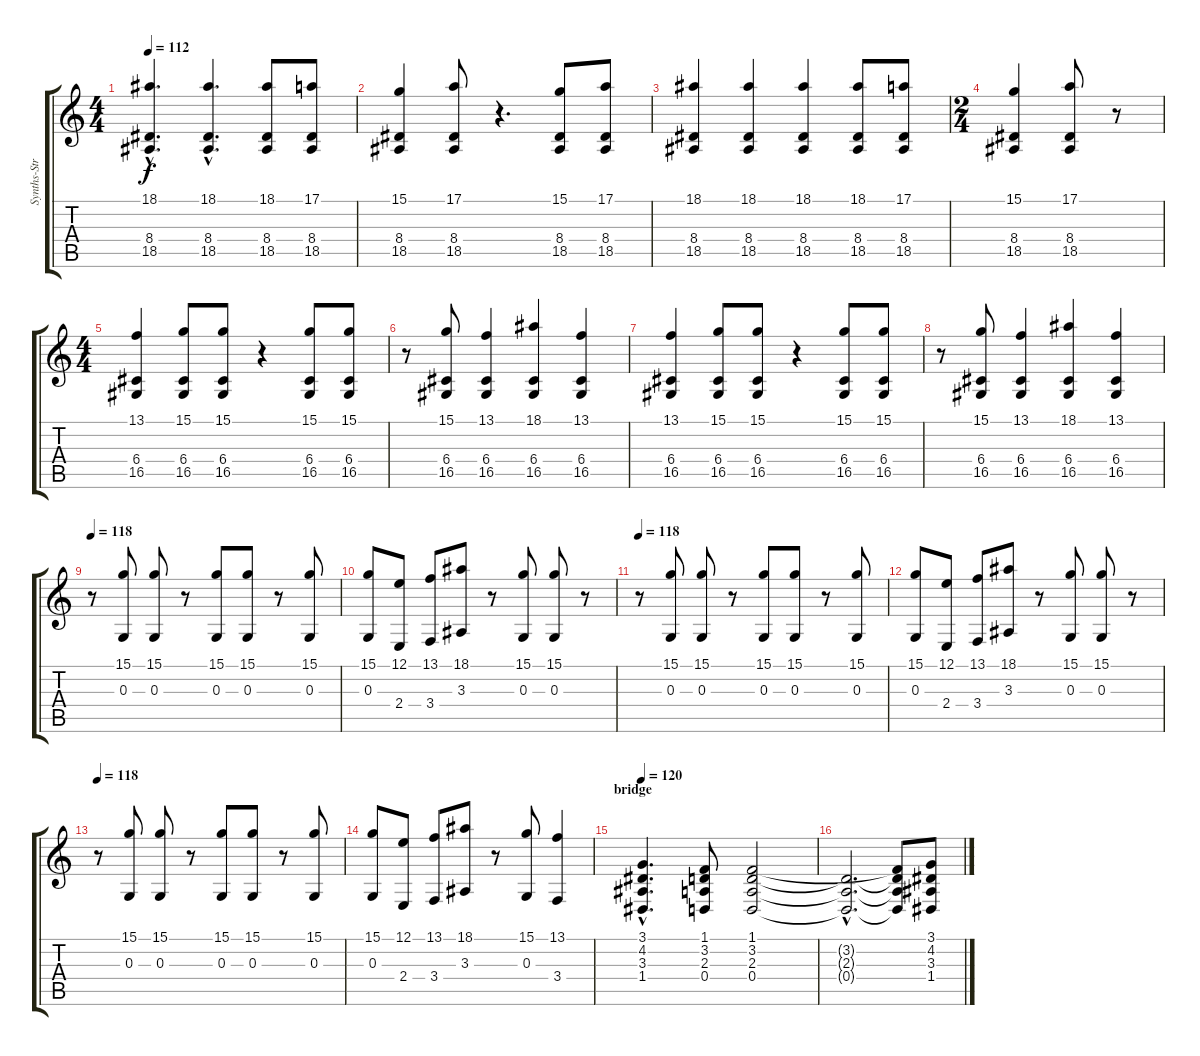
\track ("Synths-Strings-Bells(Hogson,Davies)" "Synths-Str") {instrument stringensemble1}
\staff {score tabs}
\tuning (E4 B3 G3 D3 A2 E2) {hide}
\ts (4 4)
\tempo 112
\clef g2
\ks c
(18.1{hac} 8.4{hac} 18.5{hac}).4{d dy f} (18.1{hac} 8.4{hac} 18.5{hac}).4{d} (18.1 8.4 18.5).8 (17.1 8.4 18.5).8 |
(15.1 8.4 18.5).4 (17.1 8.4 18.5).8 r.4{d} (15.1 8.4 18.5).8 (17.1 8.4 18.5).8 |
(18.1 8.4 18.5).4 (18.1 8.4 18.5).4 (18.1 8.4 18.5).4 (18.1 8.4 18.5).8 (17.1 8.4 18.5).8 |
\ts (2 4)
(15.1 8.4 18.5).4 (17.1 8.4 18.5).8 r.8 |
\ts (4 4)
(13.1 6.4 16.5).4 (15.1 6.4 16.5).8 (15.1 6.4 16.5).8 r.4 (15.1 6.4 16.5).8 (15.1 6.4 16.5).8 |
r.8 (15.1 6.4 16.5).8 (13.1 6.4 16.5).4 (18.1 6.4 16.5).4 (13.1 6.4 16.5).4 |
(13.1 6.4 16.5).4 (15.1 6.4 16.5).8 (15.1 6.4 16.5).8 r.4 (15.1 6.4 16.5).8 (15.1 6.4 16.5).8 |
r.8 (15.1 6.4 16.5).8 (13.1 6.4 16.5).4 (18.1 6.4 16.5).4 (13.1 6.4 16.5).4 |
\tempo 118
r.8 (15.1 0.3).8 (15.1 0.3).8 r.8 (15.1 0.3).8 (15.1 0.3).8 r.8 (15.1 0.3).8 |
(15.1 0.3).8 (12.1 2.4).8 (13.1 3.4).8 (18.1 3.3).8 r.8 (15.1 0.3).8 (15.1 0.3).8 r.8 |
\tempo 118
r.8 (15.1 0.3).8 (15.1 0.3).8 r.8 (15.1 0.3).8 (15.1 0.3).8 r.8 (15.1 0.3).8 |
(15.1 0.3).8 (12.1 2.4).8 (13.1 3.4).8 (18.1 3.3).8 r.8 (15.1 0.3).8 (15.1 0.3).8 r.8 |
\tempo 118
r.8 (15.1 0.3).8 (15.1 0.3).8 r.8 (15.1 0.3).8 (15.1 0.3).8 r.8 (15.1 0.3).8 |
(15.1 0.3).8 (12.1 2.4).8 (13.1 3.4).8 (18.1 3.3).8 r.8 (15.1 0.3).8 (13.1 3.4).4 |
\section ("" "bridge")
\tempo 112
\tempo 120
(3.1{hac} 4.2{hac} 3.3{hac} 1.4{hac}).4{d volume 11 instrument stringensemble1} (1.1 3.2 2.3 0.4).8 (1.1 3.2 2.3 0.4).2 |
(3.2{hac t} 2.3{hac t} 0.4{hac t}).2{d} (1.1{t} 3.2{t} 2.3{t} 0.4{t}).8 (3.1 4.2 3.3 1.4).8
